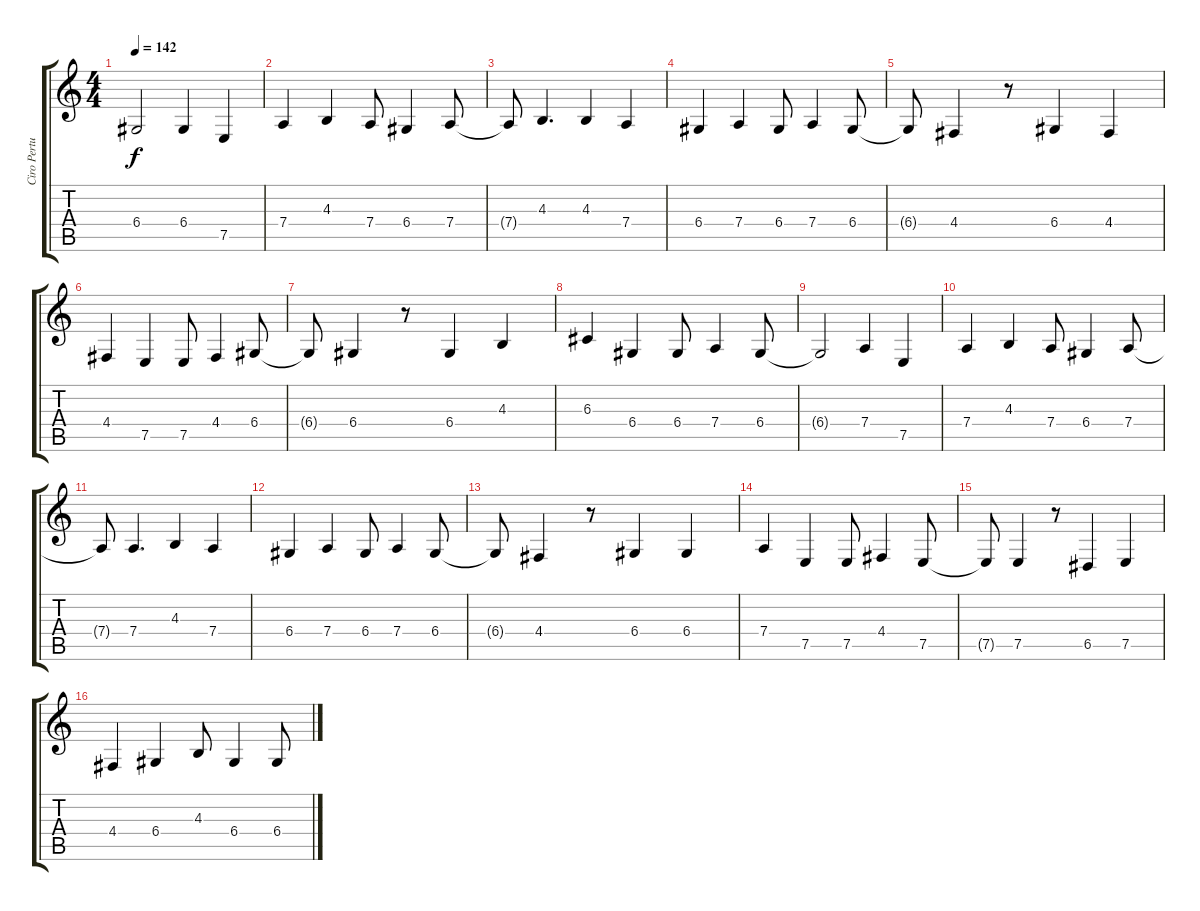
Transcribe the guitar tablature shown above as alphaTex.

\track ("Ciro Pertusi" "Ciro Pertu") {instrument sopranosax}
\staff {score tabs}
\tuning (E4 B3 G3 D3 A2 E2) {hide}
\ts (4 4)
\tempo 142
\clef g2
\ks c
6.4{t}.2{dy f} 6.4.4 7.5.4 |
7.4.4 4.3.4 7.4.8 6.4.4 7.4.8 |
7.4{t}.8 4.3.4{d} 4.3.4 7.4.4 |
6.4.4 7.4.4 6.4.8 7.4.4 6.4.8 |
6.4{t}.8 4.4.4 r.8 6.4.4 4.4.4 |
4.4.4 7.5.4 7.5.8 4.4.4 6.4.8 |
6.4{t}.8 6.4.4 r.8 6.4.4 4.3.4 |
6.3.4 6.4.4 6.4.8 7.4.4 6.4.8 |
6.4{t}.2 7.4.4 7.5.4 |
7.4.4 4.3.4 7.4.8 6.4.4 7.4.8 |
7.4{t}.8 7.4.4{d} 4.3.4 7.4.4 |
6.4.4 7.4.4 6.4.8 7.4.4 6.4.8 |
6.4{t}.8 4.4.4 r.8 6.4.4 6.4.4 |
7.4.4 7.5.4 7.5.8 4.4.4 7.5.8 |
7.5{t}.8 7.5.4 r.8 6.5.4 7.5.4 |
4.4.4 6.4.4 4.3.8 6.4.4 6.4.8
